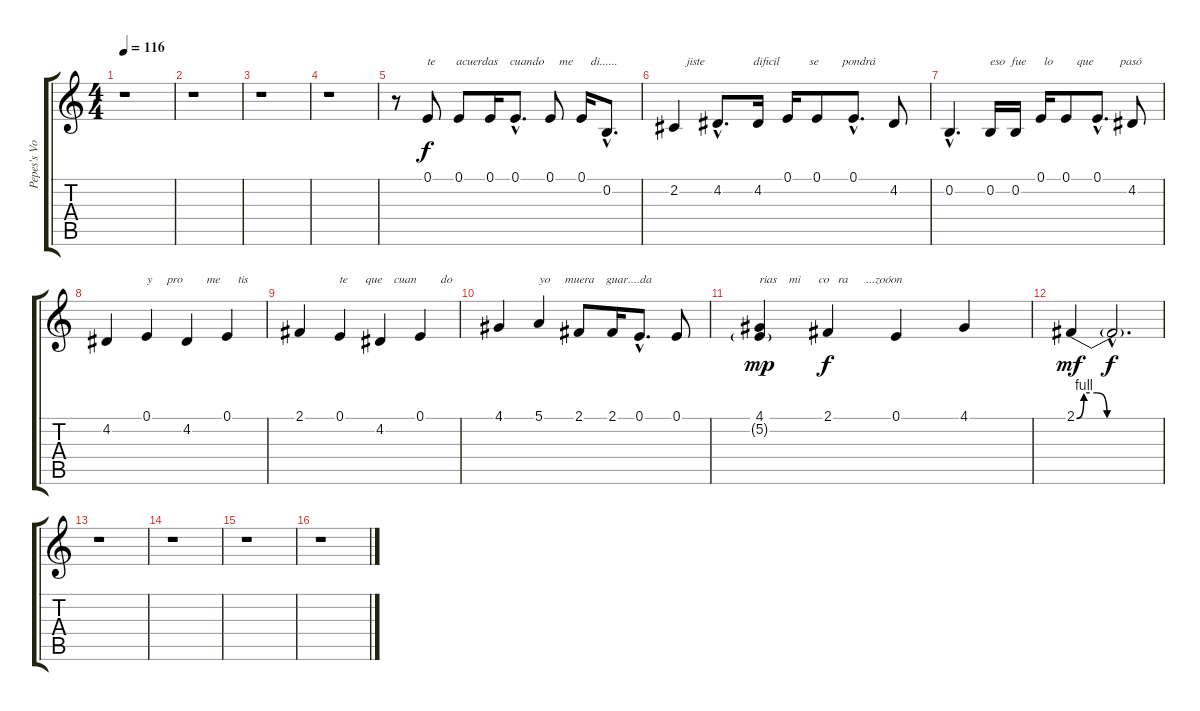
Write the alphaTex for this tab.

\track ("Pepes's Voice" "Pepes's Vo") {instrument altosax}
\staff {score tabs}
\tuning (E4 B3 G3 D3 A2 E2) {hide}
\ts (4 4)
\tempo 116
\clef g2
\ks c
r.1{dy f instrument altosax} |
r.1 |
r.1 |
r.1 |
r.8 0.1.8{txt "te       acuerdas    cuando     me      di......"} 0.1.8 0.1.16 0.1{hac}.8{d} 0.1.8 0.1.16 0.2{hac}.8{d} |
2.2.4{txt "    jiste"} 4.2{hac}.8{d txt "            dificil          se        pondrá"} 4.2.16 0.1.16 0.1.8 0.1{hac}.8{d} 4.2.8 |
0.2{hac}.4{d} 0.2.16{txt "eso  fue      lo        que         pasó"} 0.2.16 0.1.16 0.1.8 0.1{hac}.8{d} 4.2.8 |
4.2.4 0.1.4{txt "y     pro        me      tis"} 4.2.4 0.1.4 |
2.1.4 0.1.4{txt "te      que    cuan        do"} 4.2.4 0.1.4 |
4.1.4 5.1.4{txt "yo     muera    guar....da"} 2.1.8 2.1.16 0.1{hac}.8{d} 0.1.8 |
(4.1 5.2{g}).4{txt "rias    mi      co   ra      ...zoóon" dy mp} 2.1.4{dy f} 0.1.4 4.1.4 |
2.1{be (custom 0 0 5 4 14 4 21 0 60 0)}.4{dy mf} 2.1{hac t}.2{d dy f} |
r.1 |
r.1 |
r.1 |
r.1
